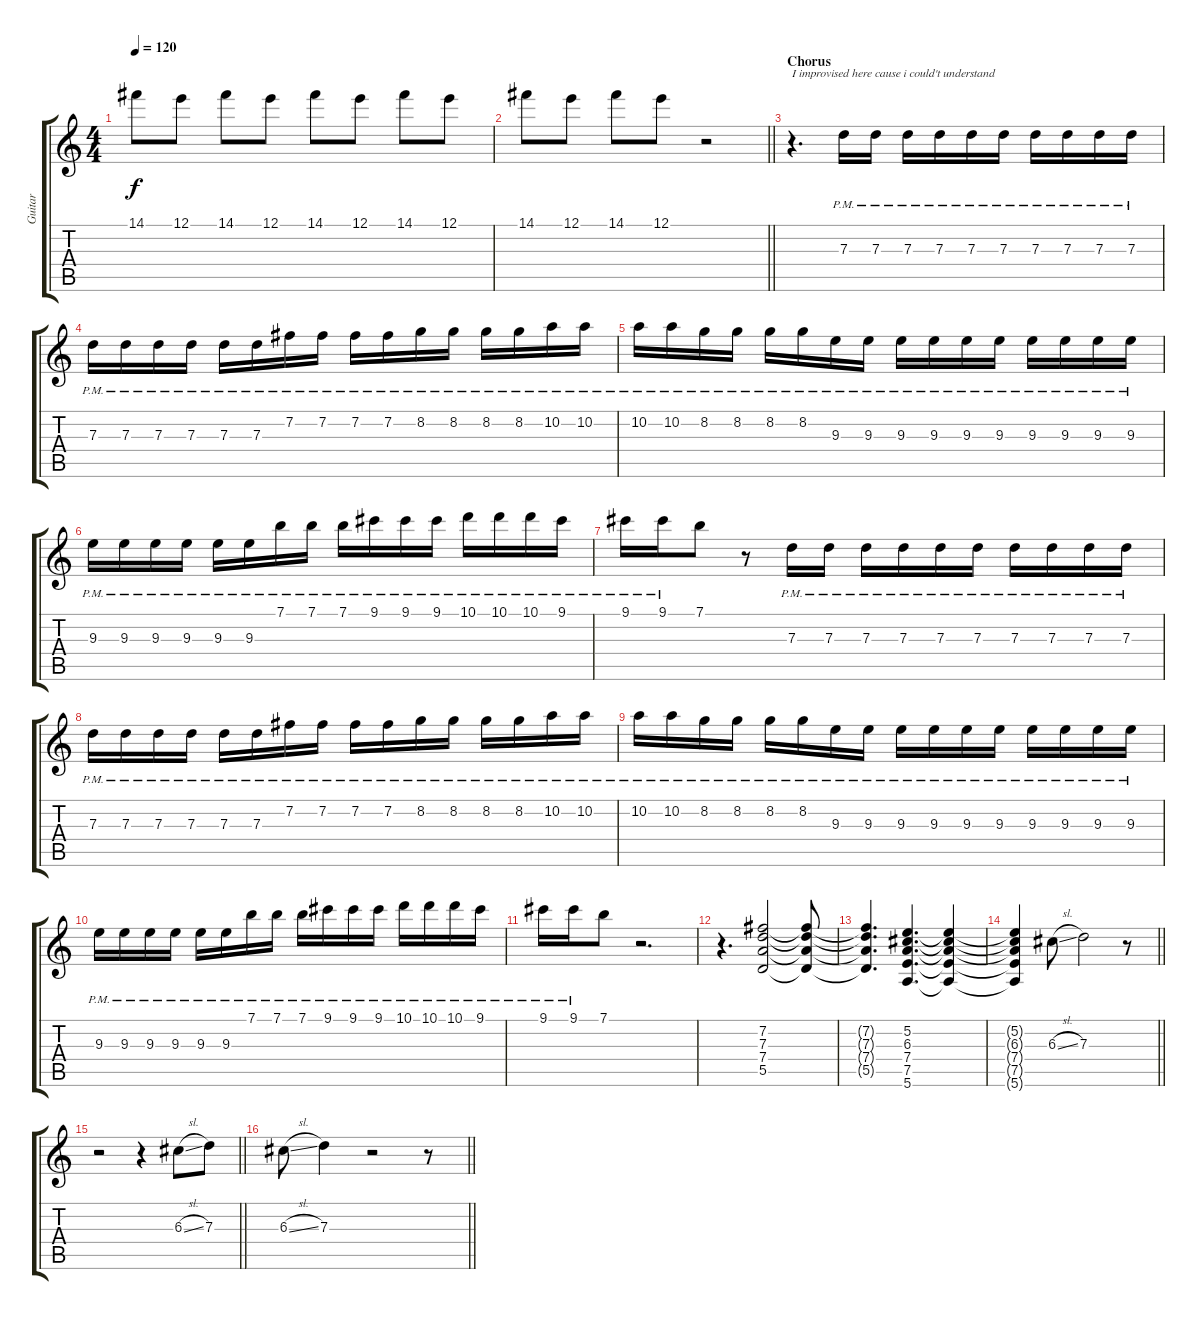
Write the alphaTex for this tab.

\track ("Guitar" "Guitar") {instrument electricguitarjazz}
\staff {score tabs}
\tuning (E4 B3 G3 D3 A2 E2) {hide}
\ts (4 4)
\tempo 120
\clef g2
\ks c
14.1.8{dy f volume 13} 12.1.8 14.1.8 12.1.8 14.1.8 12.1.8 14.1.8 12.1.8 |
\barLineRight lightlight
14.1.8 12.1.8 14.1.8 12.1.8 r.2 |
\section ("" "Chorus")
r.4{d txt "I improvised here cause i could't understand"} 7.3{pm}.16 7.3{pm}.16 7.3{pm}.16 7.3{pm}.16 7.3{pm}.16 7.3{pm}.16 7.3{pm}.16 7.3{pm}.16 7.3{pm}.16 7.3{pm}.16 |
7.3{pm}.16 7.3{pm}.16 7.3{pm}.16 7.3{pm}.16 7.3{pm}.16 7.3{pm}.16 7.2{pm}.16 7.2{pm}.16 7.2{pm}.16 7.2{pm}.16 8.2{pm}.16 8.2{pm}.16 8.2{pm}.16 8.2{pm}.16 10.2{pm}.16 10.2{pm}.16 |
10.2{pm}.16 10.2{pm}.16 8.2{pm}.16 8.2{pm}.16 8.2{pm}.16 8.2{pm}.16 9.3{pm}.16 9.3{pm}.16 9.3{pm}.16 9.3{pm}.16 9.3{pm}.16 9.3{pm}.16 9.3{pm}.16 9.3{pm}.16 9.3{pm}.16 9.3{pm}.16 |
9.3{pm}.16 9.3{pm}.16 9.3{pm}.16 9.3{pm}.16 9.3{pm}.16 9.3{pm}.16 7.1{pm}.16 7.1{pm}.16 7.1{pm}.16 9.1{pm}.16 9.1{pm}.16 9.1{pm}.16 10.1{pm}.16 10.1{pm}.16 10.1{pm}.16 9.1{pm}.16 |
9.1{pm}.16 9.1{pm}.16 7.1.8 r.8 7.3{pm}.16 7.3{pm}.16 7.3{pm}.16 7.3{pm}.16 7.3{pm}.16 7.3{pm}.16 7.3{pm}.16 7.3{pm}.16 7.3{pm}.16 7.3{pm}.16 |
7.3{pm}.16 7.3{pm}.16 7.3{pm}.16 7.3{pm}.16 7.3{pm}.16 7.3{pm}.16 7.2{pm}.16 7.2{pm}.16 7.2{pm}.16 7.2{pm}.16 8.2{pm}.16 8.2{pm}.16 8.2{pm}.16 8.2{pm}.16 10.2{pm}.16 10.2{pm}.16 |
10.2{pm}.16 10.2{pm}.16 8.2{pm}.16 8.2{pm}.16 8.2{pm}.16 8.2{pm}.16 9.3{pm}.16 9.3{pm}.16 9.3{pm}.16 9.3{pm}.16 9.3{pm}.16 9.3{pm}.16 9.3{pm}.16 9.3{pm}.16 9.3{pm}.16 9.3{pm}.16 |
9.3{pm}.16 9.3{pm}.16 9.3{pm}.16 9.3{pm}.16 9.3{pm}.16 9.3{pm}.16 7.1{pm}.16 7.1{pm}.16 7.1{pm}.16 9.1{pm}.16 9.1{pm}.16 9.1{pm}.16 10.1{pm}.16 10.1{pm}.16 10.1{pm}.16 9.1{pm}.16 |
9.1{pm}.16 9.1{pm}.16 7.1.8 r.2{d} |
r.4{d} (7.2 7.3 7.4 5.5).2 (7.2{t} 7.3{t} 7.4{t} 5.5{t}).8 |
(7.2{t} 7.3{t} 7.4{t} 5.5{t}).4{d} (5.2 6.3 7.4 7.5 5.6).4{d} (5.2{t} 6.3{t} 7.4{t} 7.5{t} 5.6{t}).4 |
\barLineRight lightlight
(5.2{t} 6.3{t} 7.4{t} 7.5{t} 5.6{t}).4 6.3{sl}.8 7.3.2 r.8 |
\barLineRight lightlight
r.2 r.4 6.3{sl}.8 7.3.8 |
\barLineRight lightlight
6.3{sl}.8 7.3.4 r.2 r.8
